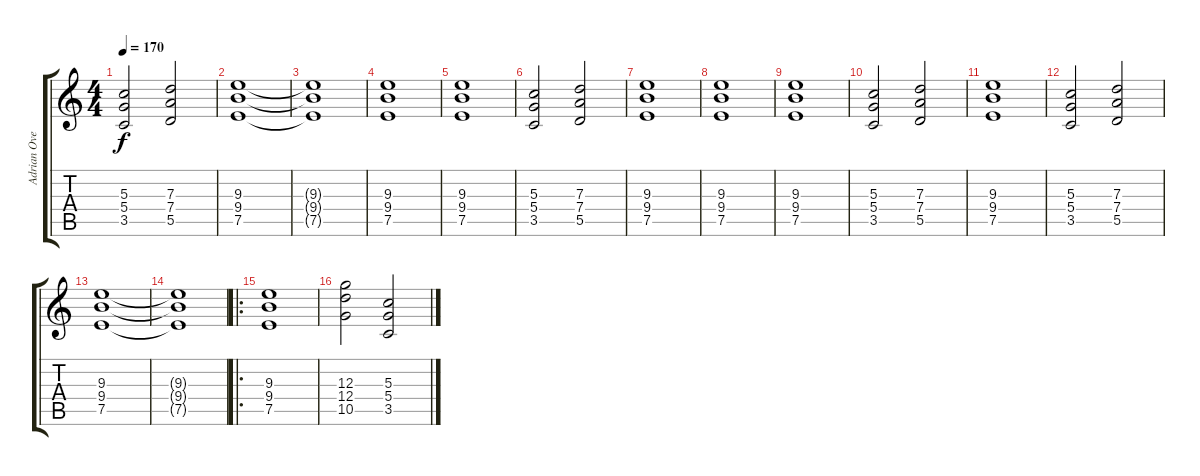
\track ("Adrian Overdrive (Guitar Distortion)" "Adrian Ove") {instrument overdrivenguitar}
\staff {score tabs}
\tuning (E4 B3 G3 D3 A2 E2) {hide}
\ts (4 4)
\tempo 170
\clef g2
\ks c
(5.3 5.4 3.5).2{dy f} (7.3 7.4 5.5).2 |
(9.3 9.4 7.5).1 |
(9.3{t} 9.4{t} 7.5{t}).1 |
(9.3 9.4 7.5).1 |
(9.3 9.4 7.5).1 |
(5.3 5.4 3.5).2 (7.3 7.4 5.5).2 |
(9.3 9.4 7.5).1 |
(9.3 9.4 7.5).1 |
(9.3 9.4 7.5).1 |
(5.3 5.4 3.5).2 (7.3 7.4 5.5).2 |
(9.3 9.4 7.5).1 |
(5.3 5.4 3.5).2 (7.3 7.4 5.5).2 |
(9.3 9.4 7.5).1 |
(9.3{t} 9.4{t} 7.5{t}).1 |
\ro
(9.3 9.4 7.5).1 |
(12.3 12.4 10.5).2 (5.3 5.4 3.5).2
